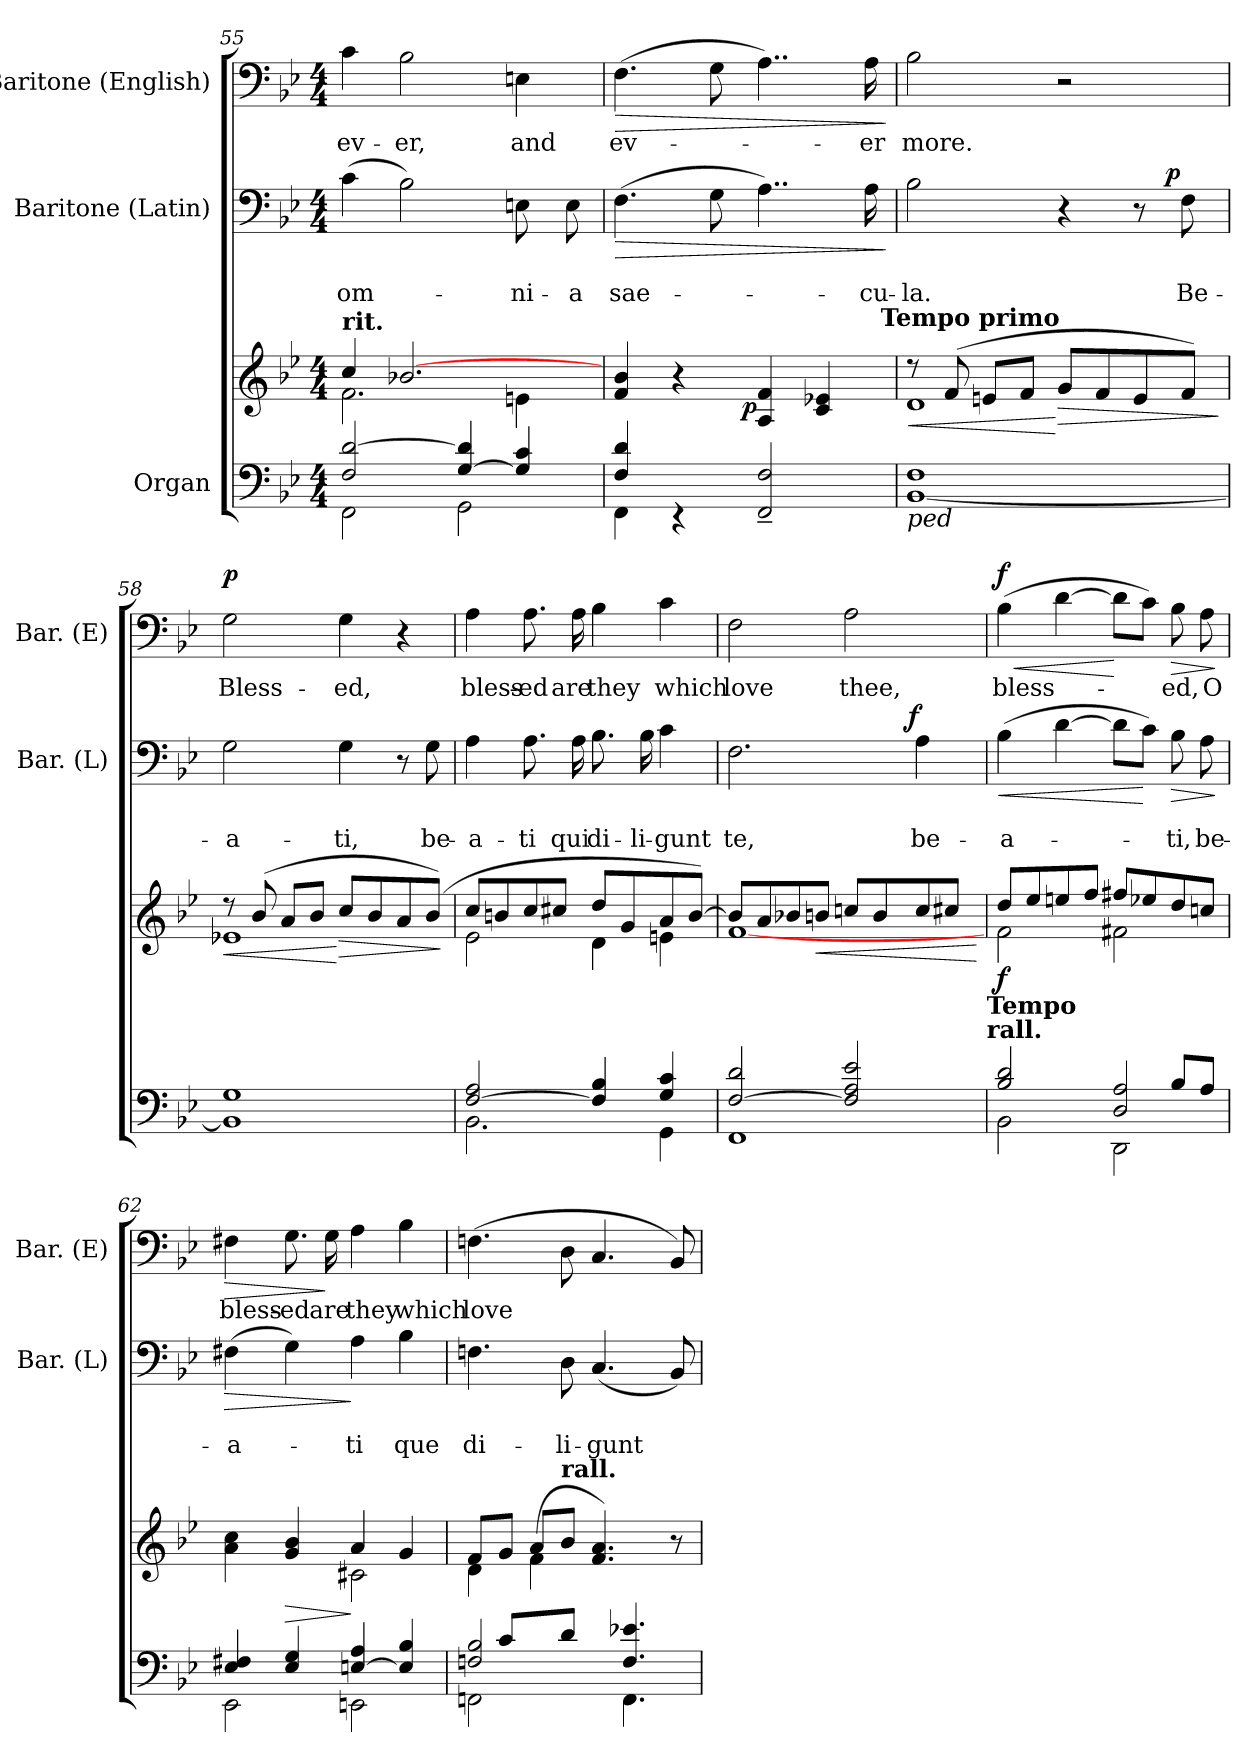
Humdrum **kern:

**kern	**kern	**dynam	**kern	**text	**text	**dynam	**kern	**text	**dynam
*part3	*part3	*part3	*part2	*part2	*part2	*part2	*part1	*part1	*part1
*staff4	*staff3	*staff3/4	*staff2	*staff2	*staff2	*staff2	*staff1	*staff1	*staff1
*I"Organ	*	*	*I"Baritone (Latin)	*	*	*	*I"Baritone (English)	*	*
*	*	*	*I'Bar. (L)	*	*	*	*I'Bar. (E)	*	*
!!LO:PB:g=z
*clefF4	*clefG2	*	*clefF4	*	*	*	*clefF4	*	*
*k[b-e-]	*k[b-e-]	*	*k[b-e-]	*	*	*	*k[b-e-]	*	*
*B-:	*B-:	*	*B-:	*	*	*	*B-:	*	*
*M4/4	*M4/4	*	*M4/4	*	*	*	*M4/4	*	*
=55	=55	=55	=55	=55	=55	=55	=55	=55	=55
*^	*^	*	*	*	*	*	*	*	*
*	*	*	*^	*	*	*	*	*	*	*	*
!	!	!LO:TX:a:B:t=rit.	!	!	!	!	!	!	!	!	!	!
!	!	!	!	!	!	!	!	!LO:LY:b	!	!	!LO:LY:b	!
2F/ [>2d/	2FF\	2.f\	4cc/	4ryy	.	(>4c\	.	om-	.	4c\	ev-	.
!	!	!	!	!	!	!	!	!	!	!	!LO:LY:b	!
.	.	.	2ryy	[>2.b-X/	.	2B-\)	.	.	.	2B-\	-er,	.
[>4G/ 4d/]	2GG\	.	.	.	.	.	.	.	.	.	.	.
!	!	!	!	!	!	!	!	!LO:LY:b	!	!	!LO:LY:b	!
4G/] 4c/	.	4en\	16ryy	.	.	8En\	.	-ni-	.	4En\	and	.
.	.	.	8.ryy	.	.	.	.	.	.	.	.	.
!	!	!	!	!	!	!	!	!LO:LY:b	!	!	!	!
.	.	.	.	.	.	8E\	.	-a	.	.	.	.
*	*	*v	*v	*v	*	*	*	*	*	*	*	*
=56	=56	=56	=56	=56	=56	=56	=56	=56	=56	=56
!	!	!	!	!	!	!LO:LY:b	!LO:HP:b	!	!LO:LY:b	!LO:HP:b
*	*	*^	*	*	*	*	*	*	*	*
4F/ 4d/	4FF\	4f/ 4b-/	4...ryy	.	(>4.F\	.	sae-	>	(>4.F\	ev-	>
4rEE	2.ryy	4r	.	.	.	.	.	.	.	.	.
.	.	.	.	.	8G\	.	.	.	8G\	.	.
!	!	!	!	!LO:DY:b	!	!	!	!	!	!	!
.	.	.	2ryy	p	.	.	.	.	.	.	.
2FF/~> 2F/~>	.	4A/ 4f/	.	.	4..A\)	.	.	.	4..A\)	.	.
.	.	4c/ 4e-X/	.	.	.	.	.	.	.	.	.
!	!	!	!	!	!	!	!LO:LY:b	!	!	!LO:LY:b	!
.	.	.	.	.	16A\	.	-cu-	.	16A\	-er	.
!	!	!	!LO:TX:a:B:t=Tempo primo	!	!	!	!	!	!	!	!
.	.	.	32ryy	.	.	.	.	.	.	.	.
*v	*v	*	*	*	*	*	*	*	*	*	*
.	.	.	.	.	.	.	]	.	.	]
=57	=57	=57	=57	=57	=57	=57	=57	=57	=57	=57
!LO:TX:b:i:t=ped	!	!	!	!	!	!	!	!	!	!
!	!	!	!LO:HP:b	!	!	!LO:LY:b	!	!	!LO:LY:b	!
*	*	*	*	*^	*	*	*	*	*	*
[<1BB- 1F	8rdd	1d	<	2B-\	2ryy	.	-la.	.	2B-\	more.	.
.	(8f/	.	.	.	.	.	.	.	.	.	.
.	8en/L	.	.	.	.	.	.	.	.	.	.
.	8f/J	.	.	.	.	.	.	.	.	.	.
!	!	!	!LO:HP:n=1:b	!	!	!	!	!	!	!	!
.	8g/L	.	[ >	4r	4ryy	.	.	.	2r	.	.
.	8f/	.	.	.	.	.	.	.	.	.	.
.	8e/	.	.	8r	16.ryy	.	.	.	.	.	.
!	!	!	!	!	!	!	!	!LO:DY:a	!	!	!
.	.	.	.	.	8ryy	.	.	p	.	.	.
!	!	!	!	!	!	!	!LO:LY:b	!	!	!	!
.	8f/J)	.	.	8F\	.	.	Be-	.	.	.	.
.	.	.	.	.	32ryy	.	.	.	.	.	.
*	*v	*v	*	*	*	*	*	*	*	*	*
.	.	]	.	.	.	.	.	.	.	.
=58	=58	=58	=58	=58	=58	=58	=58	=58	=58	=58
!	!	!LO:HP:b	!	!	!	!LO:LY:b	!	!	!LO:LY:b	!LO:DY:a
*	*^	*	*v	*v	*	*	*	*	*	*
1BB-] 1G	8rdd	(>1e-X	<	2G\	.	-a-	.	2G\	Bless-	p
.	(8b-/	.	.	.	.	.	.	.	.	.
.	8a/L	.	.	.	.	.	.	.	.	.
.	8b-/J	.	.	.	.	.	.	.	.	.
!	!	!	!LO:HP:n=1:b	!	!	!LO:LY:b	!	!	!LO:LY:b	!
.	8cc/L	.	[ >	4G\	.	-ti,	.	4G\	-ed,	.
.	8b-/	.	.	.	.	.	.	.	.	.
.	8a/	.	.	8r	.	.	.	4r	.	.
!	!	!	!	!	!	!LO:LY:b	!	!	!	!
.	(8b-/J)	.	.	8G\	.	be-	.	.	.	.
*	*v	*v	*	*	*	*	*	*	*	*
.	.	]	.	.	.	.	.	.	.
!!LO:LB:g=z
=59	=59	=59	=59	=59	=59	=59	=59	=59	=59
*^	*^	*	*	*	*	*	*	*	*
!	!	!	!	!	!	!	!LO:LY:b	!	!	!LO:LY:b	!
[>2F/ 2A/	2.BB-\	8cc/L	2e-\	.	4A\	.	-a-	.	4A\	bless-	.
.	.	8bn/	.	.	.	.	.	.	.	.	.
!	!	!	!	!	!	!	!LO:LY:b	!	!	!LO:LY:b	!
.	.	8cc/	.	.	8.A\	.	-ti	.	8.A\	-ed	.
.	.	8cc#X/J	.	.	.	.	.	.	.	.	.
!	!	!	!	!	!	!	!LO:LY:b	!	!	!LO:LY:b	!
.	.	.	.	.	16A\	.	qui	.	16A\	are	.
!	!	!	!	!	!	!	!LO:LY:b	!	!	!LO:LY:b	!
4F/] 4B-/	.	8dd/L	4d\	.	8.B-\	.	di-	.	4B-\	they	.
.	.	8g/	.	.	.	.	.	.	.	.	.
!	!	!	!	!	!	!	!LO:LY:b	!	!	!	!
.	.	.	.	.	16B-\	.	-li-	.	.	.	.
!	!	!	!	!	!	!	!LO:LY:b	!	!	!LO:LY:b	!
4G/ 4c/	4GG\	8a/	4en\	.	4c\	.	-gunt	.	4c\	which	.
.	.	[>8b/J)	.	.	.	.	.	.	.	.	.
=60	=60	=60	=60	=60	=60	=60	=60	=60	=60	=60	=60
!	!	!	!	!	!	!	!LO:LY:b	!	!	!LO:LY:b	!
*	*	*	*	*	*^	*	*	*	*	*	*
[>2F/ 2d/	1FF	8b/L]	[<1f	.	2.F\	3%2ryy	.	te,	.	2F\	love	.
.	.	8a/	.	.	.	.	.	.	.	.	.	.
.	.	8b-X/	.	.	.	.	.	.	.	.	.	.
!	!	!	!	!LO:HP:b	!	!	!	!	!	!	!	!
.	.	8bn/J	.	<	.	.	.	.	.	.	.	.
!	!	!	!	!	!	!	!	!	!	!	!LO:LY:b	!
2F/] 2A/ 2e-/	.	8ccn/L	.	.	.	.	.	.	.	2A\	thee,	.
.	.	8b/	.	.	.	.	.	.	.	.	.	.
.	.	.	.	.	.	24..ryy	.	.	.	.	.	.
!	!	!	!	!	!	!	!	!	!LO:DY:a	!	!	!
.	.	.	.	.	.	6ryy	.	.	f	.	.	.
!	!	!	!	!	!	!	!	!LO:LY:b	!	!	!	!
.	.	8cc/	.	.	4A\	.	.	be-	.	.	.	.
.	.	8cc#X/J	.	.	.	.	.	.	.	.	.	.
.	.	.	.	.	.	12ryy	.	.	.	.	.	.
.	.	.	.	.	.	96ryy	.	.	.	.	.	.
*v	*v	*	*	*	*	*	*	*	*	*	*	*
*	*v	*v	*	*	*	*	*	*	*	*	*
.	.	[	.	.	.	.	.	.	.	.
!	!LO:TX:b:B:t=Tempo	!	!	!	!	!	!	!	!	!
!	!LO:TX:b:B:t=rall.	!	!	!	!	!	!	!	!	!
=61	=61	=61	=61	=61	=61	=61	=61	=61	=61	=61
*^	*^	*	*	*	*	*	*	*	*	*
*	*^	*	*	*	*	*	*	*	*	*	*	*
!	!	!	!	!	!LO:DY:b	!	!	!	!LO:LY:b	!LO:HP:b	!	!LO:LY:b	!LO:HP:b
!	!	!	!	!	!	!	!	!	!	!	!	!	!LO:DY:n=1:a
*	*	*	*	*	*	*v	*v	*	*	*	*	*	*
2B-/ 2d/	2BB-\	2.ryy	2f\	8dd/L	f	(>4B-\	.	-a-	<	(>4B-\	bless-	< f
.	.	.	.	8ee-/	.	.	.	.	.	.	.	.
.	.	.	.	8een/	.	[>4d\	.	.	.	[>4d\	.	.
.	.	.	.	8ff/J	.	.	.	.	.	.	.	.
2D/ 2A/	2DD\	.	8ff#X/L	2f#X\	.	8d\L]	.	.	.	8d\L]	.	[
.	.	.	8ee-X/	.	.	8c\J)	.	.	[	8c\J)	.	.
!	!	!	!	!	!	!	!	!LO:LY:b	!LO:HP:b	!	!LO:LY:b	!LO:HP:b
.	.	8B-/L	8dd/	.	.	8B-\	.	-ti,	>	8B-\	-ed,	>
!	!	!	!	!	!	!	!	!LO:LY:b	!	!	!LO:LY:b	!
.	.	8A/J	8ccn/J	.	.	8A\	.	be-	.	8A\	O	.
*v	*v	*v	*	*	*	*	*	*	*	*	*	*
*	*v	*v	*	*	*	*	*	*	*	*
.	.	.	.	.	.	]	.	.	]
!!LO:LB:g=z
=62	=62	=62	=62	=62	=62	=62	=62	=62	=62
*^	*^	*	*	*	*	*	*	*	*
!	!	!	!	!	!	!	!LO:LY:b	!LO:HP:b	!	!LO:LY:b	!LO:HP:b
4E-/ 4F#X/	2EE-\	4ryy	4a\ 4cc\	.	(>4F#X\	.	-a-	>	4F#X\	bless-	>
!	!	!	!	!LO:HP:b	!	!	!	!	!	!LO:LY:b	!
4E-/ 4G/	.	4g/ 4b-/	4ryy	>	4G\)	.	.	.	8.G\	-ed	.
!	!	!	!	!	!	!	!	!	!	!LO:LY:b	!
.	.	.	.	.	.	.	.	.	16G\	are	]
!	!	!	!	!	!	!	!LO:LY:b	!	!	!LO:LY:b	!
[>4En/ 4A/	2EEn\	4a/	2c#X\	]	4A\	.	-ti	]	4A\	they	.
!	!	!	!	!	!	!	!LO:LY:b	!	!	!LO:LY:b	!
4E/] 4B-/	.	4g/	.	.	4B-\	.	que	.	4B-\	which	.
=63	=63	=63	=63	=63	=63	=63	=63	=63	=63	=63	=63
*^	*^	*	*^	*	*	*	*	*	*	*	*
!	!	!	!	!	!	!	!	!	!	!LO:LY:b	!	!	!LO:LY:b	!
2Fn/ 2B-/	2FFn\	8ryy	2ryy	4d\	8f/L	4ryy	.	4.Fn\	.	di-	.	(>4.Fn\	love	.
.	.	8c/L	.	.	8g/J	.	.	.	.	.	.	.	.	.
.	.	8ryy	.	8a/L	8ryy	(<4f\	.	.	.	.	.	.	.	.
!	!	!	!	!LO:TX:a:B:t=rall.	!	!	!	!	!	!	!	!	!	!
!	!	!	!	!	!	!	!	!	!	!LO:LY:b	!	!	!	!
.	.	8d/J	.	8b-/J	2ryy	.	.	8D\	.	-li-	.	8D\	.	.
!	!	!	!	!	!	!	!	!	!	!LO:LY:b	!	!	!	!
2ryy	2ryy	8ryy	8ryy	2ryy	.	4.f/ 4.a/)	.	(<4.C/	.	-gunt	.	4.C/	.	.
.	.	4.FF\	4.F/ 4.e-X/	.	.	.	.	.	.	.	.	.	.	.
.	.	.	.	.	8ryy	8r	.	8BB-/)	.	.	.	8BB-/)	.	.
*v	*v	*v	*v	*	*	*	*	*	*	*	*	*	*	*
*	*v	*v	*v	*	*	*	*	*	*	*	*
=	=	=	=	=	=	=	=	=	=
*-	*-	*-	*-	*-	*-	*-	*-	*-	*-
